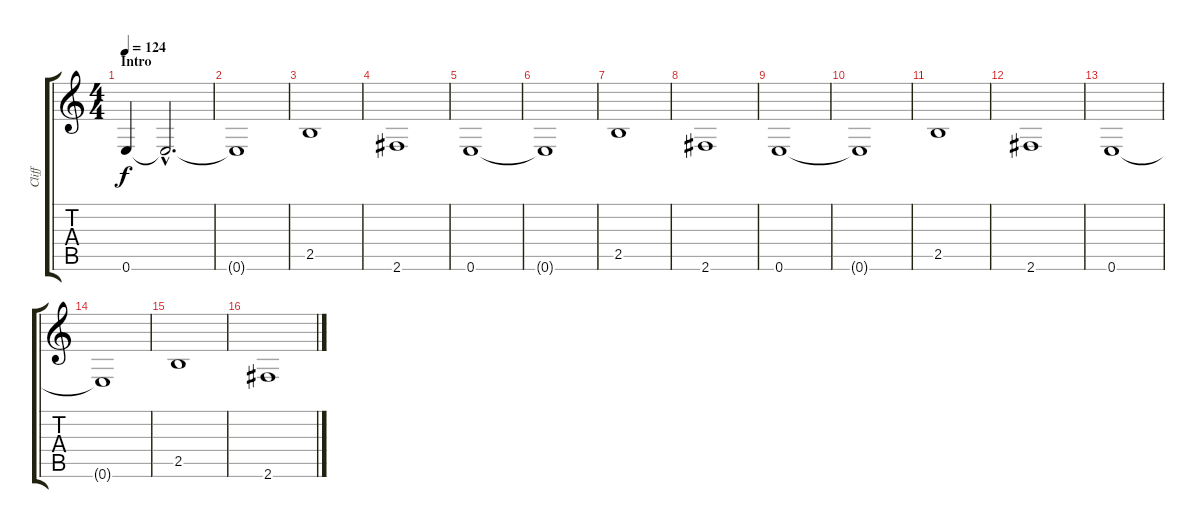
\track ("Cliff" "Cliff") {instrument electricbassfinger}
\staff {score tabs}
\tuning (E4 B3 G3 D3 A2 E2) {hide}
\ts (4 4)
\section ("" "Intro")
\tempo 124
\clef g2
\ks c
0.6.4{dy f volume 0 instrument electricbassfinger} 0.6{hac t}.2{d volume 16} |
0.6{t}.1 |
2.5.1 |
2.6.1 |
0.6.1 |
0.6{t}.1 |
2.5.1 |
2.6.1 |
0.6.1 |
0.6{t}.1 |
2.5.1 |
2.6.1 |
0.6.1 |
0.6{t}.1 |
2.5.1 |
2.6.1
